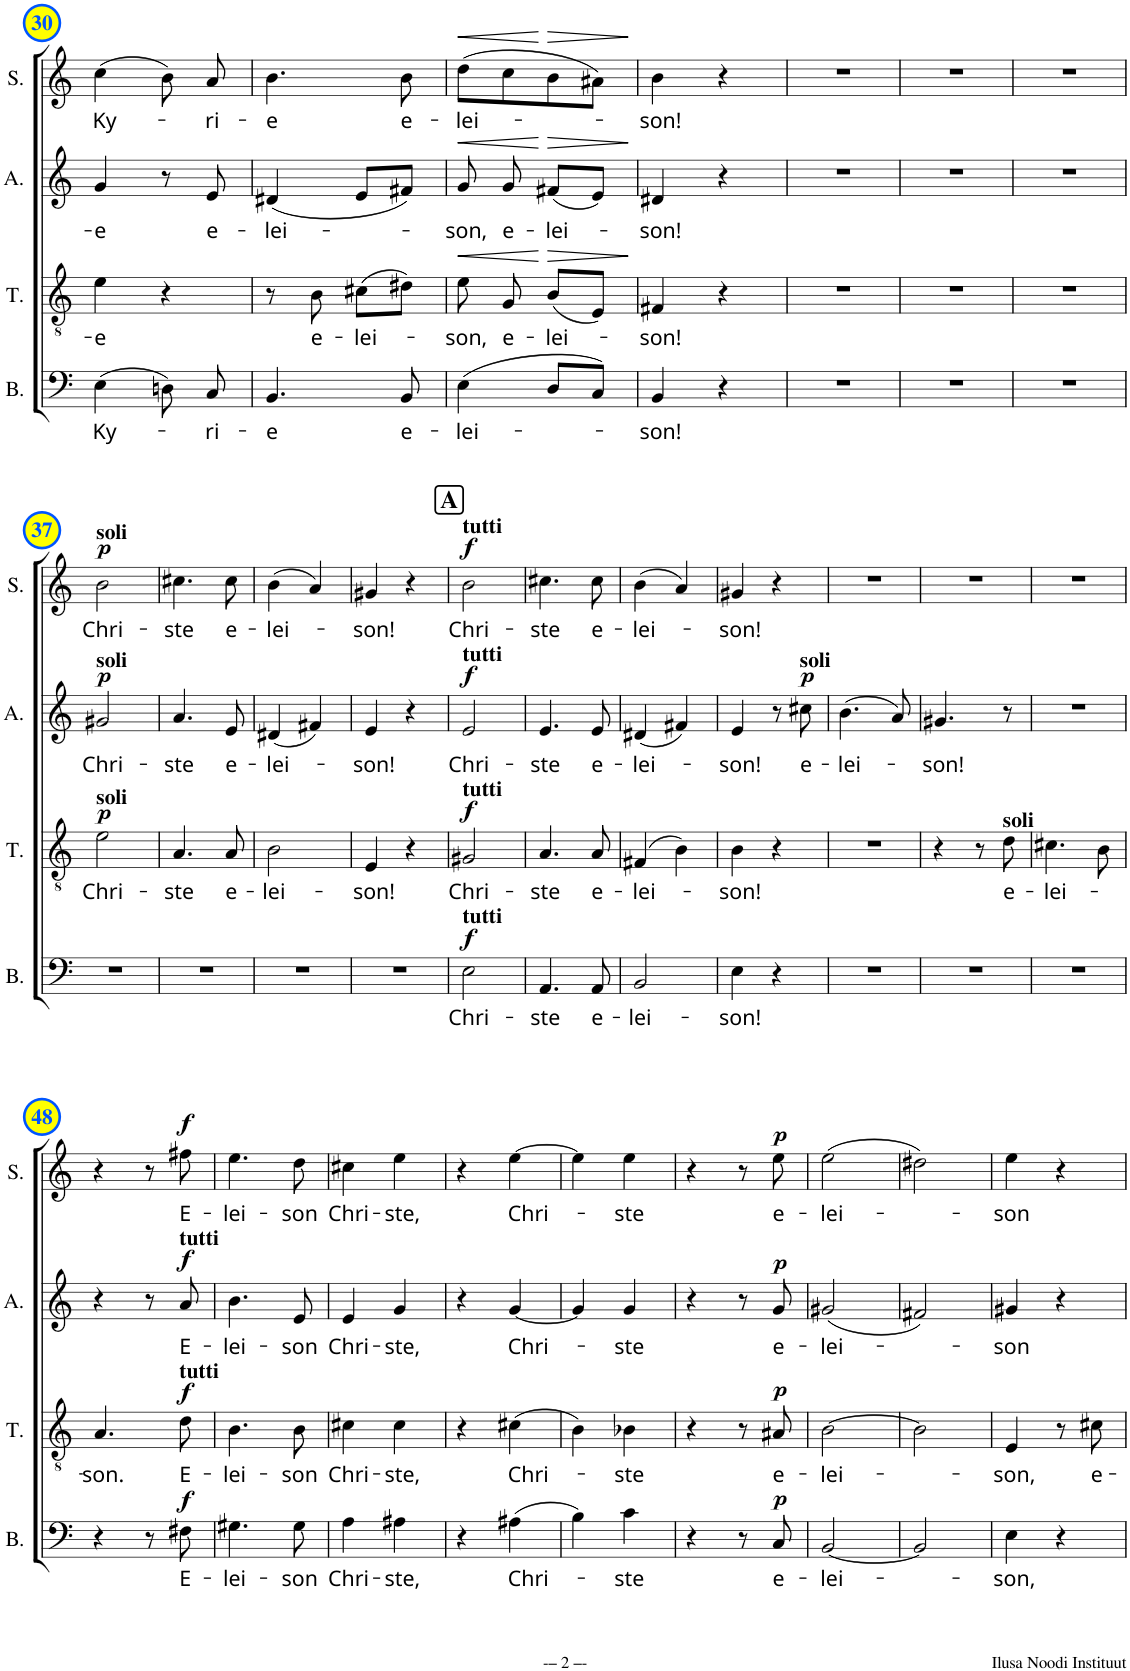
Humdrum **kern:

**kern	**text	**dynam	**kern	**text	**dynam	**kern	**text	**dynam	**kern	**text	**dynam
*part4	*part4	*part4	*part3	*part3	*part3	*part2	*part2	*part2	*part1	*part1	*part1
*staff4	*staff4	*staff4	*staff3	*staff3	*staff3	*staff2	*staff2	*staff2	*staff1	*staff1	*staff1
*I"B.	*	*	*I"T.	*	*	*I"A.	*	*	*I"S.	*	*
*I'B.	*	*	*I'T.	*	*	*I'A.	*	*	*I'S.	*	*
!!LO:PB:g=z
*clefF4	*	*	*clefGv2	*	*	*clefG2	*	*	*clefG2	*	*
*k[]	*	*	*k[]	*	*	*k[]	*	*	*k[]	*	*
*M2/4	*	*	*M2/4	*	*	*M2/4	*	*	*M2/4	*	*
=30	=30	=30	=30	=30	=30	=30	=30	=30	=30	=30	=30
!	!LO:LY:b	!	!	!LO:LY:b	!	!	!LO:LY:b	!	!	!LO:LY:b	!
(4E\	Ky-	.	4e\	-e	.	4g/	-e	.	(4cc\	Ky-	.
8Dn\)	.	.	4r	.	.	8r	.	.	8b\)	.	.
!	!LO:LY:b	!	!	!	!	!	!LO:LY:b	!	!	!LO:LY:b	!
8C/	-ri-	.	.	.	.	8e/	e-	.	8a/	-ri-	.
=31	=31	=31	=31	=31	=31	=31	=31	=31	=31	=31	=31
!	!LO:LY:b	!	!	!	!	!	!LO:LY:b	!	!	!LO:LY:b	!
4.BB/	-e	.	8r	.	.	(4d#X/	-lei-	.	4.b\	-e	.
!	!	!	!	!LO:LY:b	!	!	!	!	!	!	!
.	.	.	8B\	e-	.	.	.	.	.	.	.
!	!	!	!	!LO:LY:b	!	!	!	!	!	!	!
.	.	.	(8c#X\L	-lei-	.	8e/L	.	.	.	.	.
!	!LO:LY:b	!	!	!	!	!	!	!	!	!LO:LY:b	!
8BB/	e-	.	8d#X\J)	.	.	8f#X/J)	.	.	8b\	e-	.
=32	=32	=32	=32	=32	=32	=32	=32	=32	=32	=32	=32
!	!LO:LY:b	!	!	!LO:LY:b	!LO:HP:b	!	!LO:LY:b	!LO:HP:b	!	!LO:LY:b	!LO:HP:b
(4E\	-lei-	.	8e\	-son,	<	8g/	-son,	<	(8dd\L	-lei-	<
!	!	!	!	!LO:LY:b	!	!	!LO:LY:b	!	!	!	!
.	.	.	8G/	e-	.	8g/	e-	.	8cc\	.	.
!	!	!	!	!LO:LY:b	!LO:HP:n=1:b	!	!LO:LY:b	!LO:HP:n=1:b	!	!	!LO:HP:n=1:b
8D/L	.	.	(8B/L	-lei-	[ >	(8f#X/L	-lei-	[ >	8b\	.	[ >
8C/J)	.	.	8E/J)	.	.	8e/J)	.	.	8a#X\J)	.	.
.	.	.	.	.	]	.	.	]	.	.	]
=33	=33	=33	=33	=33	=33	=33	=33	=33	=33	=33	=33
!	!LO:LY:b	!	!	!LO:LY:b	!	!	!LO:LY:b	!	!	!LO:LY:b	!
4BB/	-son!	.	4F#X/	-son!	.	4d#X/	-son!	.	4b\	-son!	.
4r	.	.	4r	.	.	4r	.	.	4r	.	.
=34	=34	=34	=34	=34	=34	=34	=34	=34	=34	=34	=34
2r	.	.	2r	.	.	2r	.	.	2r	.	.
=35	=35	=35	=35	=35	=35	=35	=35	=35	=35	=35	=35
2r	.	.	2r	.	.	2r	.	.	2r	.	.
=36	=36	=36	=36	=36	=36	=36	=36	=36	=36	=36	=36
2r	.	.	2r	.	.	2r	.	.	2r	.	.
!!LO:LB:g=z
=37	=37	=37	=37	=37	=37	=37	=37	=37	=37	=37	=37
!	!	!	!	!	!	!	!	!	!LO:TX:a:B:t=soli	!	!
!	!	!	!	!	!	!LO:TX:a:B:t=soli	!	!	!	!	!
!	!	!	!LO:TX:a:B:t=soli	!	!	!	!	!	!	!	!
!	!	!	!	!LO:LY:b	!LO:DY:a	!	!LO:LY:b	!LO:DY:a	!	!LO:LY:b	!LO:DY:a
2r	.	.	2e\	Chri-	p	2g#X/	Chri-	p	2b\	Chri-	p
=38	=38	=38	=38	=38	=38	=38	=38	=38	=38	=38	=38
!	!	!	!	!LO:LY:b	!	!	!LO:LY:b	!	!	!LO:LY:b	!
2r	.	.	4.A/	-ste	.	4.a/	-ste	.	4.cc#X\	-ste	.
!	!	!	!	!LO:LY:b	!	!	!LO:LY:b	!	!	!LO:LY:b	!
.	.	.	8A/	e-	.	8e/	e-	.	8cc#\	e-	.
=39	=39	=39	=39	=39	=39	=39	=39	=39	=39	=39	=39
!	!	!	!	!LO:LY:b	!	!	!LO:LY:b	!	!	!LO:LY:b	!
2r	.	.	2B\	-lei-	.	(4d#X/	-lei-	.	(4b\	-lei-	.
.	.	.	.	.	.	4f#X/)	.	.	4a/)	.	.
=40	=40	=40	=40	=40	=40	=40	=40	=40	=40	=40	=40
!	!	!	!	!LO:LY:b	!	!	!LO:LY:b	!	!	!LO:LY:b	!
2r	.	.	4E/	-son!	.	4e/	-son!	.	4g#X/	-son!	.
.	.	.	4r	.	.	4r	.	.	4r	.	.
=41	=41	=41	=41	=41	=41	=41	=41	=41	=41	=41	=41
!	!	!	!	!	!	!	!	!	!LO:TX:a:B:t=tutti	!	!
!	!	!	!	!	!	!LO:TX:a:B:t=tutti	!	!	!	!	!
!	!	!	!LO:TX:a:B:t=tutti	!	!	!	!	!	!	!	!
!LO:TX:a:B:t=tutti	!	!	!	!	!	!	!	!	!	!	!
!	!LO:LY:b	!LO:DY:a	!	!LO:LY:b	!LO:DY:a	!	!LO:LY:b	!LO:DY:a	!	!LO:LY:b	!LO:DY:a
2E\	Chri-	f	2G#X/	Chri-	f	2e/	Chri-	f	2b\	Chri-	f
=42	=42	=42	=42	=42	=42	=42	=42	=42	=42	=42	=42
!	!LO:LY:b	!	!	!LO:LY:b	!	!	!LO:LY:b	!	!	!LO:LY:b	!
4.AA/	-ste	.	4.A/	-ste	.	4.e/	-ste	.	4.cc#X\	-ste	.
!	!LO:LY:b	!	!	!LO:LY:b	!	!	!LO:LY:b	!	!	!LO:LY:b	!
8AA/	e-	.	8A/	e-	.	8e/	e-	.	8cc#\	e-	.
=43	=43	=43	=43	=43	=43	=43	=43	=43	=43	=43	=43
!	!LO:LY:b	!	!	!LO:LY:b	!	!	!LO:LY:b	!	!	!LO:LY:b	!
2BB/	-lei-	.	(4F#X/	-lei-	.	(4d#X/	-lei-	.	(4b\	-lei-	.
.	.	.	4B\)	.	.	4f#X/)	.	.	4a/)	.	.
=44	=44	=44	=44	=44	=44	=44	=44	=44	=44	=44	=44
!	!LO:LY:b	!	!	!LO:LY:b	!	!	!LO:LY:b	!	!	!LO:LY:b	!
4E\	-son!	.	4B\	-son!	.	4e/	-son!	.	4g#X/	-son!	.
4r	.	.	4r	.	.	8r	.	.	4r	.	.
!	!	!	!	!	!	!LO:TX:a:B:t=soli	!	!	!	!	!
!	!	!	!	!	!	!	!LO:LY:b	!LO:DY:a	!	!	!
.	.	.	.	.	.	8cc#X\	e-	p	.	.	.
=45	=45	=45	=45	=45	=45	=45	=45	=45	=45	=45	=45
!	!	!	!	!	!	!	!LO:LY:b	!	!	!	!
2r	.	.	2r	.	.	(4.b\	-lei-	.	2r	.	.
.	.	.	.	.	.	8a/)	.	.	.	.	.
=46	=46	=46	=46	=46	=46	=46	=46	=46	=46	=46	=46
!	!	!	!	!	!	!	!LO:LY:b	!	!	!	!
2r	.	.	4r	.	.	4.g#X/	-son!	.	2r	.	.
.	.	.	8r	.	.	.	.	.	.	.	.
!	!	!	!LO:TX:a:B:t=soli	!	!	!	!	!	!	!	!
!	!	!	!	!LO:LY:b	!	!	!	!	!	!	!
.	.	.	8d\	e-	.	8r	.	.	.	.	.
=47	=47	=47	=47	=47	=47	=47	=47	=47	=47	=47	=47
!	!	!	!	!LO:LY:b	!	!	!	!	!	!	!
2r	.	.	4.c#X\	-lei-	.	2r	.	.	2r	.	.
.	.	.	8B\	.	.	.	.	.	.	.	.
!!LO:LB:g=z
=48	=48	=48	=48	=48	=48	=48	=48	=48	=48	=48	=48
!	!	!	!	!LO:LY:b	!	!	!	!	!	!	!
4r	.	.	4.A/	-son.	.	4r	.	.	4r	.	.
8r	.	.	.	.	.	8r	.	.	8r	.	.
!	!	!	!	!	!	!LO:TX:a:B:t=tutti	!	!	!	!	!
!	!	!	!LO:TX:a:B:t=tutti	!	!	!	!	!	!	!	!
!	!LO:LY:b	!LO:DY:a	!	!LO:LY:b	!LO:DY:a	!	!LO:LY:b	!LO:DY:a	!	!LO:LY:b	!LO:DY:a
8F#X\	E-	f	8d\	E-	f	8a/	E-	f	8ff#X\	E-	f
=49	=49	=49	=49	=49	=49	=49	=49	=49	=49	=49	=49
!	!LO:LY:b	!	!	!LO:LY:b	!	!	!LO:LY:b	!	!	!LO:LY:b	!
4.G#X\	-lei-	.	4.B\	-lei-	.	4.b\	-lei-	.	4.ee\	-lei-	.
!	!LO:LY:b	!	!	!LO:LY:b	!	!	!LO:LY:b	!	!	!LO:LY:b	!
8G#\	-son	.	8B\	-son	.	8e/	-son	.	8dd\	-son	.
=50	=50	=50	=50	=50	=50	=50	=50	=50	=50	=50	=50
!	!LO:LY:b	!	!	!LO:LY:b	!	!	!LO:LY:b	!	!	!LO:LY:b	!
4A\	Chri-	.	4c#X\	Chri-	.	4e/	Chri-	.	4cc#X\	Chri-	.
!	!LO:LY:b	!	!	!LO:LY:b	!	!	!LO:LY:b	!	!	!LO:LY:b	!
4A#X\	-ste,	.	4c#\	-ste,	.	4g/	-ste,	.	4ee\	-ste,	.
=51	=51	=51	=51	=51	=51	=51	=51	=51	=51	=51	=51
4r	.	.	4r	.	.	4r	.	.	4r	.	.
!	!LO:LY:b	!	!	!LO:LY:b	!	!	!LO:LY:b	!	!	!LO:LY:b	!
(4A#X\	Chri-	.	(4c#X\	Chri-	.	[4g/	Chri-	.	[4ee\	Chri-	.
=52	=52	=52	=52	=52	=52	=52	=52	=52	=52	=52	=52
4B\)	.	.	4B\)	.	.	4g/]	.	.	4ee\]	.	.
!	!LO:LY:b	!	!	!LO:LY:b	!	!	!LO:LY:b	!	!	!LO:LY:b	!
4c\	-ste	.	4B-X\	-ste	.	4g/	-ste	.	4ee\	-ste	.
=53	=53	=53	=53	=53	=53	=53	=53	=53	=53	=53	=53
4r	.	.	4r	.	.	4r	.	.	4r	.	.
8r	.	.	8r	.	.	8r	.	.	8r	.	.
!	!LO:LY:b	!LO:DY:a	!	!LO:LY:b	!LO:DY:a	!	!LO:LY:b	!LO:DY:a	!	!LO:LY:b	!LO:DY:a
8C/	e-	p	8A#X/	e-	p	8g/	e-	p	8ee\	e-	p
=54	=54	=54	=54	=54	=54	=54	=54	=54	=54	=54	=54
!	!LO:LY:b	!	!	!LO:LY:b	!	!	!LO:LY:b	!	!	!LO:LY:b	!
[2BB/	-lei-	.	[2B\	-lei-	.	(2g#X/	-lei-	.	(2ee\	-lei-	.
=55	=55	=55	=55	=55	=55	=55	=55	=55	=55	=55	=55
2BB/]	.	.	2B\]	.	.	2f#X/)	.	.	2dd#X\)	.	.
=56	=56	=56	=56	=56	=56	=56	=56	=56	=56	=56	=56
!	!LO:LY:b	!	!	!LO:LY:b	!	!	!LO:LY:b	!	!	!LO:LY:b	!
4E\	-son,	.	4E/	-son,	.	4g#X/	-son	.	4ee\	-son	.
4r	.	.	8r	.	.	4r	.	.	4r	.	.
!	!	!	!	!LO:LY:b	!	!	!	!	!	!	!
.	.	.	8c#X\	e-	.	.	.	.	.	.	.
=	=	=	=	=	=	=	=	=	=	=	=
*-	*-	*-	*-	*-	*-	*-	*-	*-	*-	*-	*-
